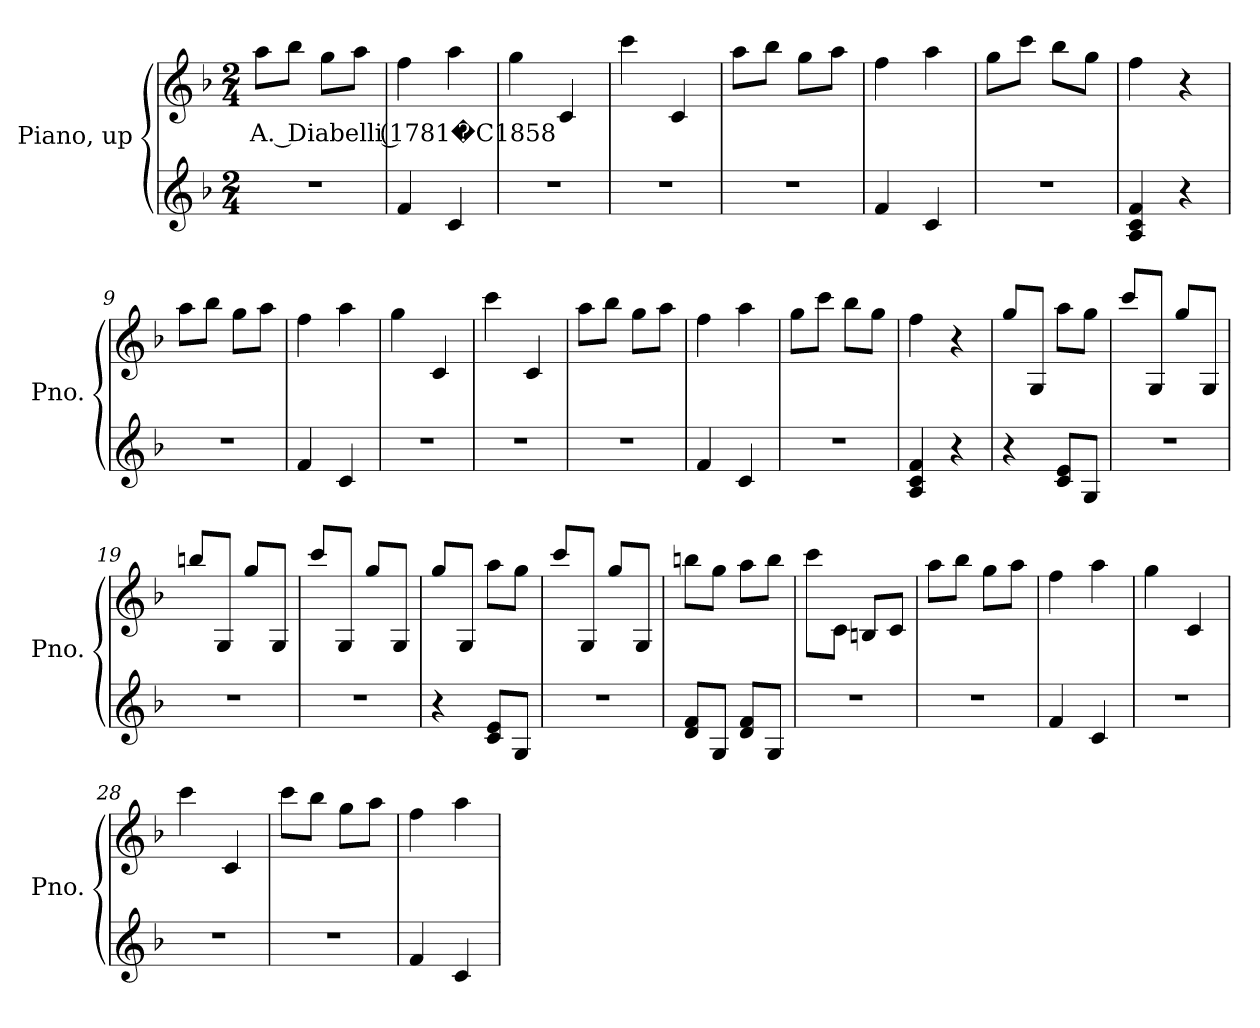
**kern	**kern	**text
*part1	*part1	*part1
*staff2	*staff1	*staff1
*I"Piano, up	*	*
*I'Pno.	*	*
*clefG2	*clefG2	*
*k[b-]	*k[b-]	*
*M2/4	*M2/4	*
*MM120	*MM120	*
=1	=1	=1
!	!	!LO:LY:b
2r	8aa\L	A. Diabelli (1781�C1858
.	8bb-\J	.
.	8gg\L	.
.	8aa\J	.
=2	=2	=2
4f/	4ff\	.
4c/	4aa\	.
=3	=3	=3
2r	4gg\	.
.	4c/	.
=4	=4	=4
2r	4ccc\	.
.	4c/	.
=5	=5	=5
2r	8aa\L	.
.	8bb-\J	.
.	8gg\L	.
.	8aa\J	.
=6	=6	=6
4f/	4ff\	.
4c/	4aa\	.
=7	=7	=7
2r	8gg\L	.
.	8ccc\J	.
.	8bb-\L	.
.	8gg\J	.
!!LO:LB:g=z
=8	=8	=8
4A/ 4c/ 4f/	4ff\	.
4r	4r	.
=9	=9	=9
2r	8aa\L	.
.	8bb-\J	.
.	8gg\L	.
.	8aa\J	.
=10	=10	=10
4f/	4ff\	.
4c/	4aa\	.
=11	=11	=11
2r	4gg\	.
.	4c/	.
=12	=12	=12
2r	4ccc\	.
.	4c/	.
=13	=13	=13
2r	8aa\L	.
.	8bb-\J	.
.	8gg\L	.
.	8aa\J	.
=14	=14	=14
4f/	4ff\	.
4c/	4aa\	.
=15	=15	=15
2r	8gg\L	.
.	8ccc\J	.
.	8bb-\L	.
.	8gg\J	.
=16	=16	=16
4A/ 4c/ 4f/	4ff\	.
4r	4r	.
=17	=17	=17
4r	8gg/L	.
.	8G/J	.
8c/ 8e/L	8aa\L	.
8G/J	8gg\J	.
!!LO:LB:g=z
=18	=18	=18
2r	8ccc/L	.
.	8G/J	.
.	8gg/L	.
.	8G/J	.
=19	=19	=19
2r	8bbn/L	.
.	8G/J	.
.	8gg/L	.
.	8G/J	.
=20	=20	=20
2r	8ccc/L	.
.	8G/J	.
.	8gg/L	.
.	8G/J	.
=21	=21	=21
4r	8gg/L	.
.	8G/J	.
8c/ 8e/L	8aa\L	.
8G/J	8gg\J	.
=22	=22	=22
2r	8ccc/L	.
.	8G/J	.
.	8gg/L	.
.	8G/J	.
=23	=23	=23
8d/ 8f/L	8bbn\L	.
8G/J	8gg\J	.
8d/ 8f/L	8aa\L	.
8G/J	8bb\J	.
=24	=24	=24
2r	8ccc\L	.
.	8c\J	.
.	8Bn/L	.
.	8c/J	.
=25	=25	=25
2r	8aa\L	.
.	8bb-\J	.
.	8gg\L	.
.	8aa\J	.
!!LO:LB:g=z
=26	=26	=26
4f/	4ff\	.
4c/	4aa\	.
=27	=27	=27
2r	4gg\	.
.	4c/	.
=28	=28	=28
2r	4ccc\	.
.	4c/	.
=29	=29	=29
2r	8ccc\L	.
.	8bb-\J	.
.	8gg\L	.
.	8aa\J	.
=30	=30	=30
4f/	4ff\	.
4c/	4aa\	.
=	=	=
*-	*-	*-
